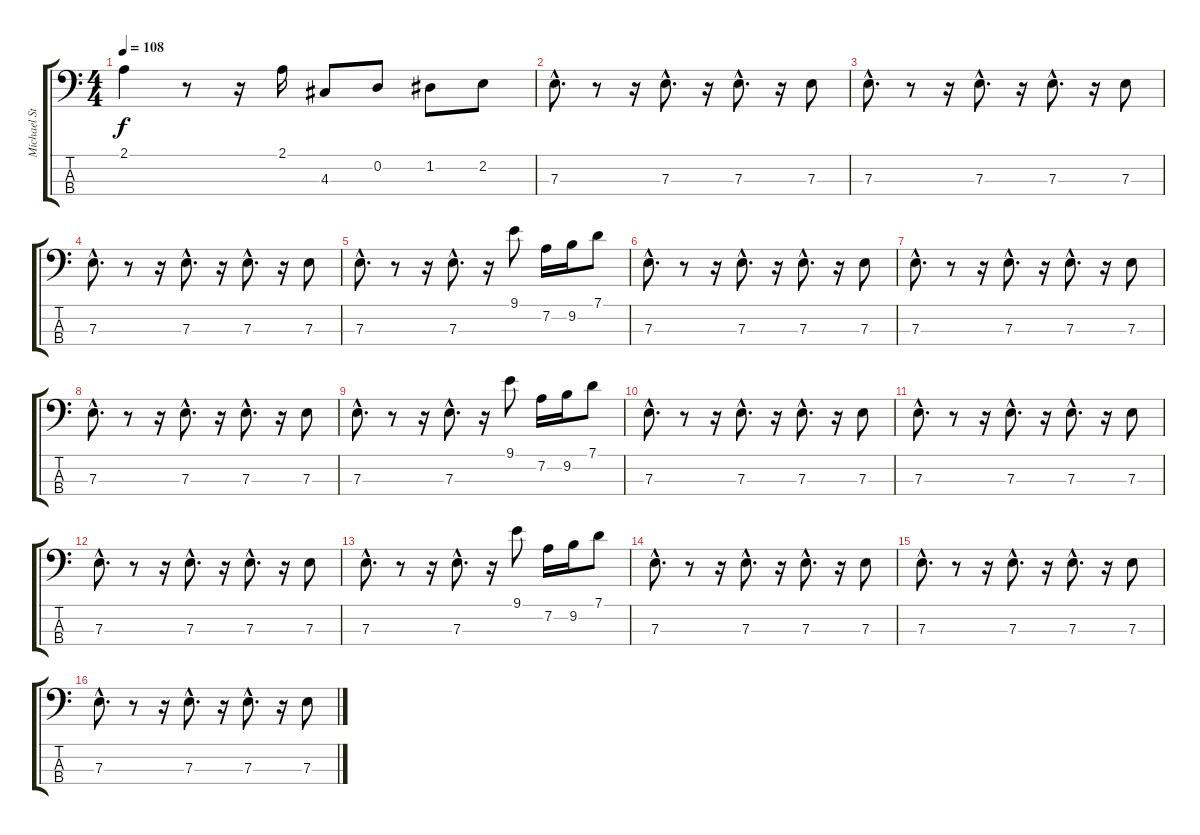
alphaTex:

\track ("Michael Starr- Bass" "Michael St") {instrument electricbassfinger}
\staff {score tabs}
\tuning (G2 D2 A1 E1) {hide}
\ts (4 4)
\tempo 108
\clef f4
\ks c
2.1{t}.4{dy f} r.8 r.16 2.1.16 4.3.8 0.2.8 1.2.8 2.2.8 |
7.3{hac}.8{d} r.8 r.16 7.3{hac}.8{d} r.16 7.3{hac}.8{d} r.16 7.3.8 |
7.3{hac}.8{d} r.8 r.16 7.3{hac}.8{d} r.16 7.3{hac}.8{d} r.16 7.3.8 |
7.3{hac}.8{d} r.8 r.16 7.3{hac}.8{d} r.16 7.3{hac}.8{d} r.16 7.3.8 |
7.3{hac}.8{d} r.8 r.16 7.3{hac}.8{d} r.16 9.1.8 7.2.16 9.2.16 7.1.8 |
7.3{hac}.8{d} r.8 r.16 7.3{hac}.8{d} r.16 7.3{hac}.8{d} r.16 7.3.8 |
7.3{hac}.8{d} r.8 r.16 7.3{hac}.8{d} r.16 7.3{hac}.8{d} r.16 7.3.8 |
7.3{hac}.8{d} r.8 r.16 7.3{hac}.8{d} r.16 7.3{hac}.8{d} r.16 7.3.8 |
7.3{hac}.8{d} r.8 r.16 7.3{hac}.8{d} r.16 9.1.8 7.2.16 9.2.16 7.1.8 |
7.3{hac}.8{d} r.8 r.16 7.3{hac}.8{d} r.16 7.3{hac}.8{d} r.16 7.3.8 |
7.3{hac}.8{d} r.8 r.16 7.3{hac}.8{d} r.16 7.3{hac}.8{d} r.16 7.3.8 |
7.3{hac}.8{d} r.8 r.16 7.3{hac}.8{d} r.16 7.3{hac}.8{d} r.16 7.3.8 |
7.3{hac}.8{d} r.8 r.16 7.3{hac}.8{d} r.16 9.1.8 7.2.16 9.2.16 7.1.8 |
7.3{hac}.8{d} r.8 r.16 7.3{hac}.8{d} r.16 7.3{hac}.8{d} r.16 7.3.8 |
7.3{hac}.8{d} r.8 r.16 7.3{hac}.8{d} r.16 7.3{hac}.8{d} r.16 7.3.8 |
7.3{hac}.8{d} r.8 r.16 7.3{hac}.8{d} r.16 7.3{hac}.8{d} r.16 7.3.8
